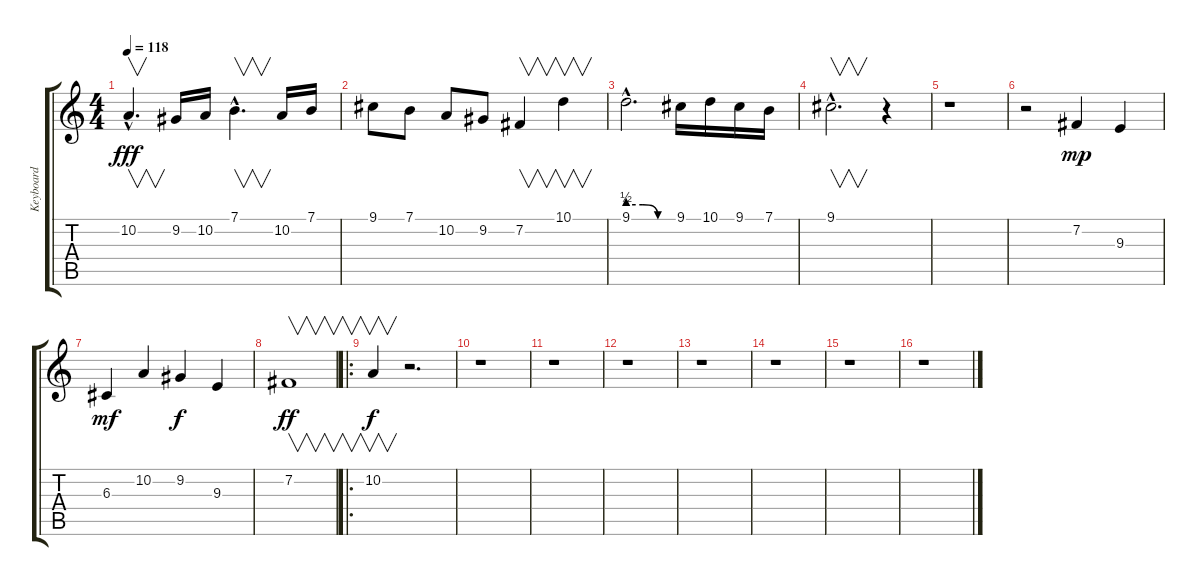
\track ("Keyboard" "Keyboard") {instrument electricgrandpiano}
\staff {score tabs}
\tuning (E4 B3 G3 D3 A2 E2) {hide}
\ts (4 4)
\tempo 118
\clef g2
\ks c
10.2{hac}.4{v d dy fff} 9.2.16 10.2.16 7.1{hac}.4{v d} 10.2.16 7.1.16 |
9.1.8 7.1.8 10.2.8 9.2.8 7.2.4{v} 10.1.4{v} |
9.1{be (custom 0 2 20 2 40 0 60 0) hac}.2{d} 9.1.16 10.1.16 9.1.16 7.1.16 |
9.1{hac}.2{v d} r.4 |
r.1 |
r.2 7.2.4{dy mp} 9.3.4 |
6.3.4{dy mf} 10.2.4 9.2.4{dy f} 9.3.4 |
7.2.1{v dy ff} |
\ro
10.2.4{v dy f} r.2{d} |
r.1 |
r.1 |
r.1 |
r.1 |
r.1 |
r.1 |
r.1
